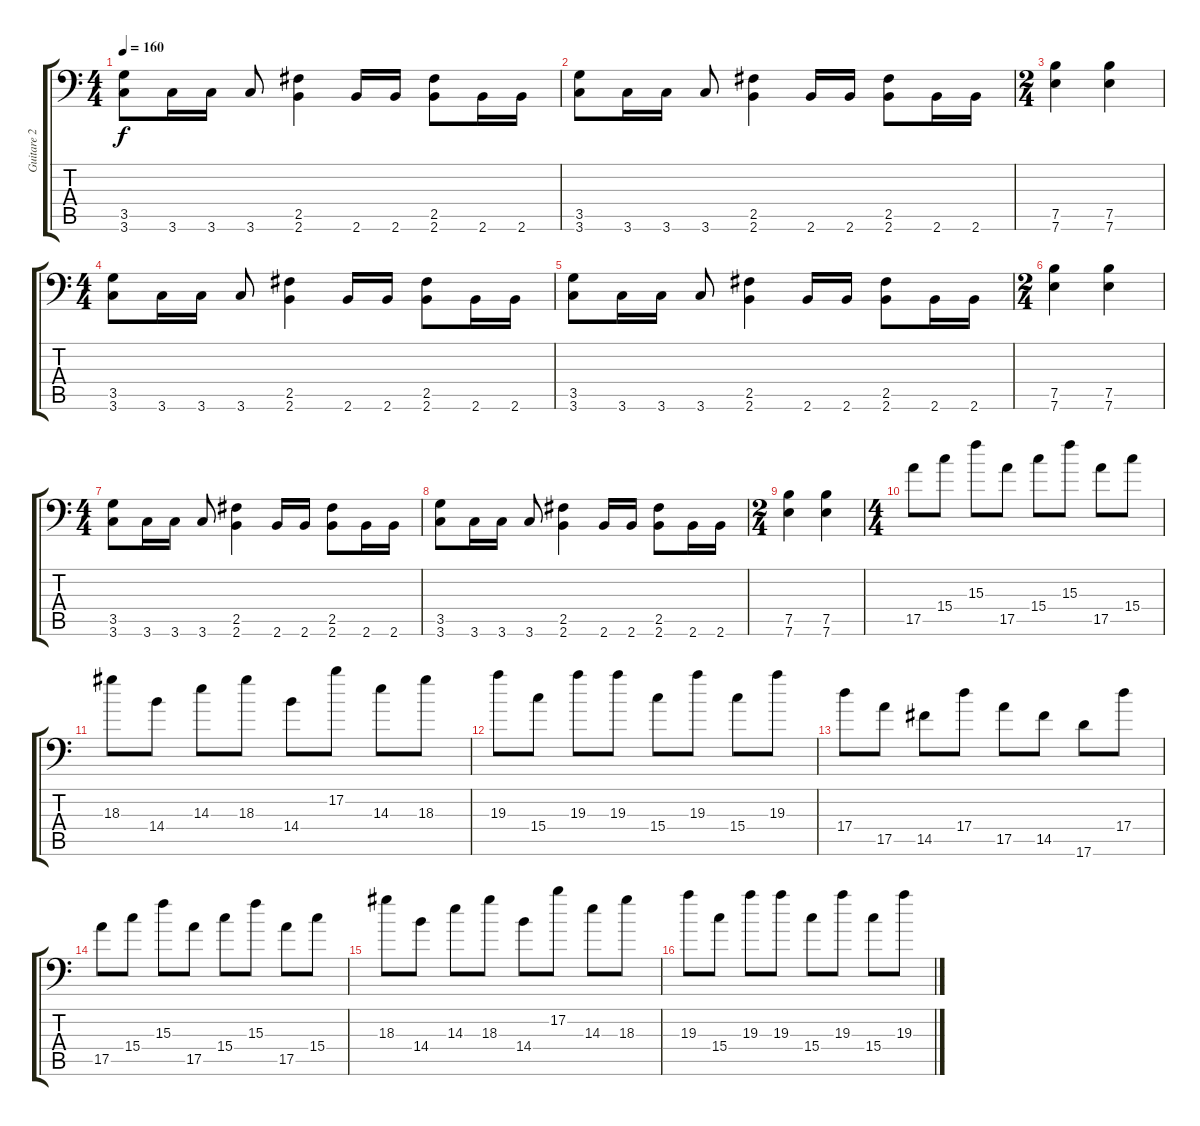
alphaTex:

\track ("Guitare 2" "Guitare 2") {instrument distortionguitar}
\staff {score tabs}
\tuning (B3 Gb3 D3 A2 E2 A1) {hide}
\ts (4 4)
\tempo 160
\clef f4
\ks c
(3.5 3.6).8{dy f} 3.6.16 3.6.16 3.6.8 (2.5 2.6).4 2.6.16 2.6.16 (2.5 2.6).8 2.6.16 2.6.16 |
(3.5 3.6).8 3.6.16 3.6.16 3.6.8 (2.5 2.6).4 2.6.16 2.6.16 (2.5 2.6).8 2.6.16 2.6.16 |
\ts (2 4)
(7.5 7.6).4 (7.5 7.6).4 |
\ts (4 4)
(3.5 3.6).8 3.6.16 3.6.16 3.6.8 (2.5 2.6).4 2.6.16 2.6.16 (2.5 2.6).8 2.6.16 2.6.16 |
(3.5 3.6).8 3.6.16 3.6.16 3.6.8 (2.5 2.6).4 2.6.16 2.6.16 (2.5 2.6).8 2.6.16 2.6.16 |
\ts (2 4)
(7.5 7.6).4 (7.5 7.6).4 |
\ts (4 4)
(3.5 3.6).8 3.6.16 3.6.16 3.6.8 (2.5 2.6).4 2.6.16 2.6.16 (2.5 2.6).8 2.6.16 2.6.16 |
(3.5 3.6).8 3.6.16 3.6.16 3.6.8 (2.5 2.6).4 2.6.16 2.6.16 (2.5 2.6).8 2.6.16 2.6.16 |
\ts (2 4)
(7.5 7.6).4 (7.5 7.6).4 |
\ts (4 4)
17.5.8 15.4.8 15.3.8 17.5.8 15.4.8 15.3.8 17.5.8 15.4.8 |
18.3.8 14.4.8 14.3.8 18.3.8 14.4.8 17.2.8 14.3.8 18.3.8 |
19.3.8 15.4.8 19.3.8 19.3.8 15.4.8 19.3.8 15.4.8 19.3.8 |
17.4.8 17.5.8 14.5.8 17.4.8 17.5.8 14.5.8 17.6.8 17.4.8 |
17.5.8 15.4.8 15.3.8 17.5.8 15.4.8 15.3.8 17.5.8 15.4.8 |
18.3.8 14.4.8 14.3.8 18.3.8 14.4.8 17.2.8 14.3.8 18.3.8 |
19.3.8 15.4.8 19.3.8 19.3.8 15.4.8 19.3.8 15.4.8 19.3.8
